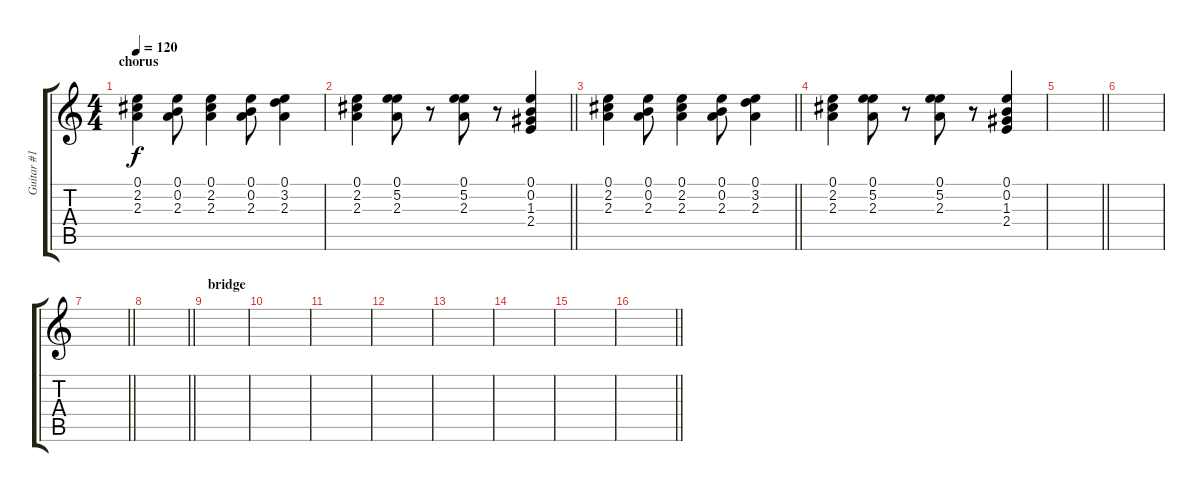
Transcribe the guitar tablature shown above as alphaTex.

\track ("Guitar #1" "Guitar #1") {instrument acousticguitarsteel}
\staff {score tabs}
\tuning (E4 B3 G3 D3 A2 E2) {hide}
\ts (4 4)
\section ("" "chorus")
\tempo 120
\clef g2
\ks c
(0.1 2.2 2.3).4{dy f} (0.1 0.2 2.3).8 (0.1 2.2 2.3).4 (0.1 0.2 2.3).8 (0.1 3.2 2.3).4 |
\barLineRight lightlight
(0.1 2.2 2.3).4 (0.1 5.2 2.3).8 r.8 (0.1 5.2 2.3).8 r.8 (0.1 0.2 1.3 2.4).4 |
\barLineRight lightlight
(0.1 2.2 2.3).4 (0.1 0.2 2.3).8 (0.1 2.2 2.3).4 (0.1 0.2 2.3).8 (0.1 3.2 2.3).4 |
(0.1 2.2 2.3).4 (0.1 5.2 2.3).8 r.8 (0.1 5.2 2.3).8 r.8 (0.1 0.2 1.3 2.4).4 |
\barLineRight lightlight
|
|
\barLineRight lightlight
|
\barLineRight lightlight
|
\section ("" "bridge")
|
|
|
|
|
|
|
\barLineRight lightlight
